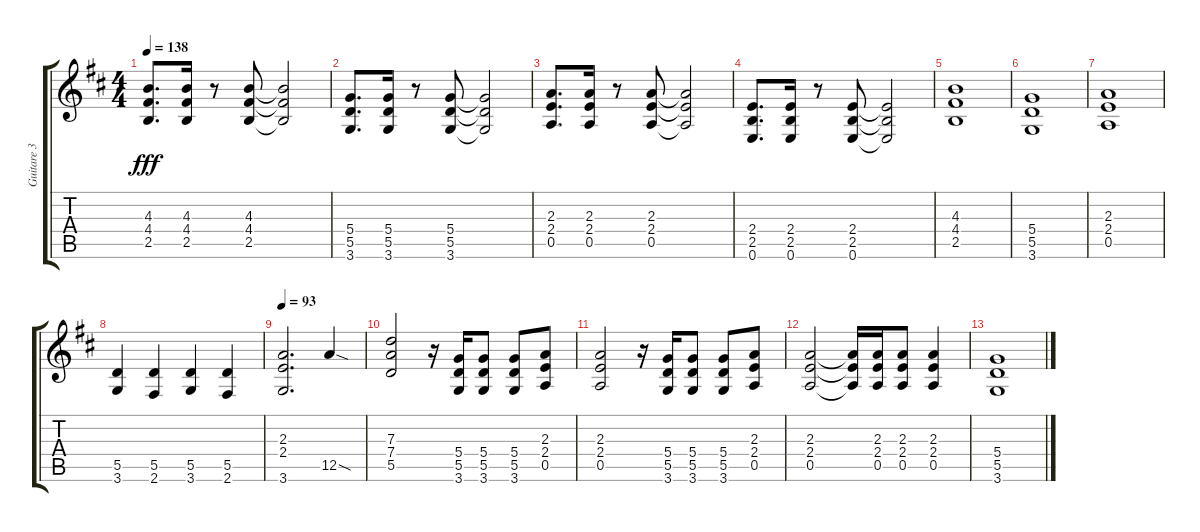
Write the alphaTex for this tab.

\track ("Guitare 3" "Guitare 3") {instrument overdrivenguitar}
\staff {score tabs}
\tuning (E4 B3 G3 D3 A2 E2) {hide}
\ts (4 4)
\tempo 138
\clef g2
\ks d
(4.3 4.4 2.5).8{d dy fff} (4.3 4.4 2.5).16 r.8 (4.3 4.4 2.5).8 (4.3{t} 4.4{t} 2.5{t}).2 |
(5.4 5.5 3.6).8{d} (5.4 5.5 3.6).16 r.8 (5.4 5.5 3.6).8 (5.4{t} 5.5{t} 3.6{t}).2 |
(2.3 2.4 0.5).8{d} (2.3 2.4 0.5).16 r.8 (2.3 2.4 0.5).8 (2.3{t} 2.4{t} 0.5{t}).2 |
(2.4 2.5 0.6).8{d} (2.4 2.5 0.6).16 r.8 (2.4 2.5 0.6).8 (2.4{t} 2.5{t} 0.6{t}).2 |
(4.3 4.4 2.5).1 |
(5.4 5.5 3.6).1 |
(2.3 2.4 0.5).1 |
(5.5 3.6).4 (5.5 2.6).4 (5.5 3.6).4 (5.5 2.6).4 |
\tempo 93
(2.3 2.4 3.6).2{d} 12.5{sod}.4 |
(7.3 7.4 5.5).2 r.16 (5.4 5.5 3.6).16 (5.4 5.5 3.6).8 (5.4 5.5 3.6).8 (2.3 2.4 0.5).8 |
(2.3 2.4 0.5).2 r.16 (5.4 5.5 3.6).16 (5.4 5.5 3.6).8 (5.4 5.5 3.6).8 (2.3 2.4 0.5).8 |
(2.3 2.4 0.5).2 (2.3{t} 2.4{t} 0.5{t}).16 (2.3 2.4 0.5).16 (2.3 2.4 0.5).8 (2.3 2.4 0.5).4 |
(5.4 5.5 3.6).1
